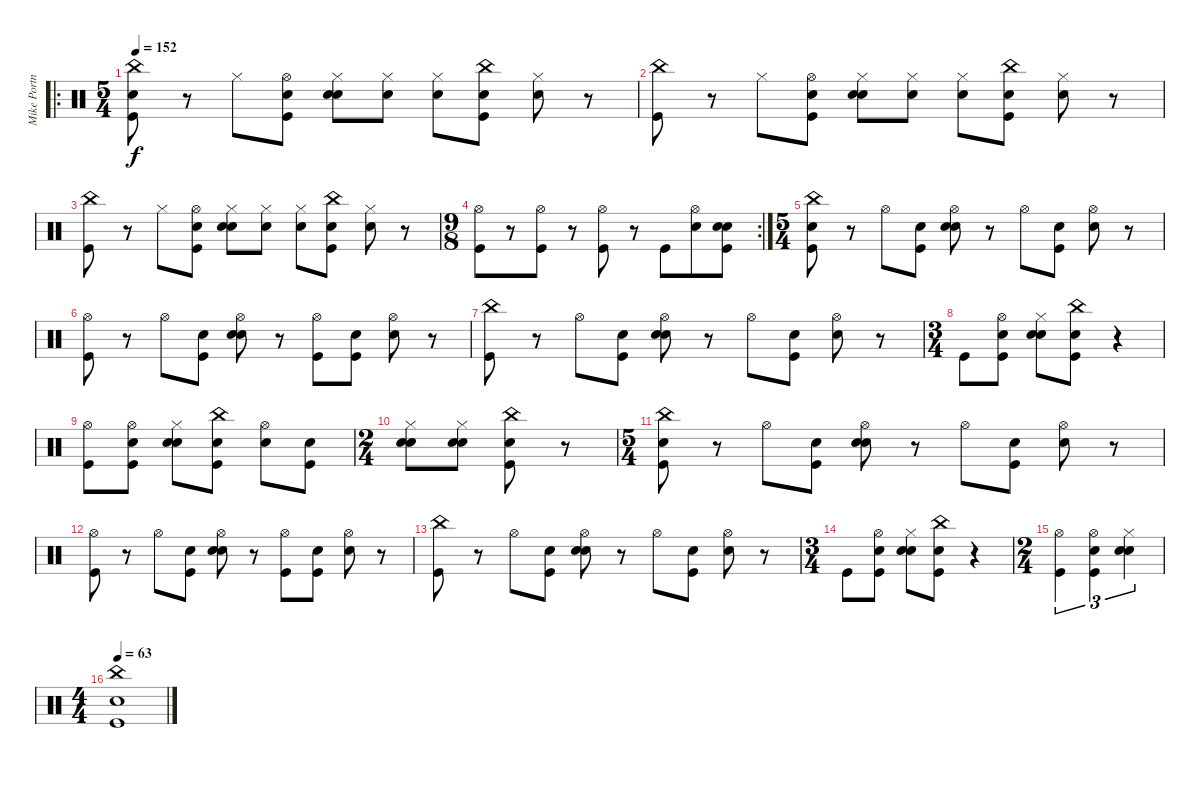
\track ("Mike Portnoy - Drum" "Mike Portn") {instrument percussion}
\staff {score}
\articulation defaults
\ro
\ts (5 4)
\tempo 152
\clef neutral
\ks c
("Snare (hit)" "Kick (hit)" "China (hit)").8{dy f} r.8 "Hi-Hat (closed)".8 ("Snare (hit)" "Kick (hit)" "Hi-Hat (open)").8 ("Snare (hit)" "Snare (hit) 2" "Hi-Hat (closed)").8 ("Snare (hit)" "Hi-Hat (closed)").8 ("Snare (hit)" "Hi-Hat (closed)").8 ("Snare (hit)" "Kick (hit)" "China (hit)").8 ("Snare (hit)" "Hi-Hat (closed)").8 r.8 |
("Kick (hit)" "China (hit)").8 r.8 "Hi-Hat (closed)".8 ("Snare (hit)" "Kick (hit)" "Hi-Hat (open)").8 ("Snare (hit)" "Snare (hit) 2" "Hi-Hat (closed)").8 ("Snare (hit)" "Hi-Hat (closed)").8 ("Snare (hit)" "Hi-Hat (closed)").8 ("Snare (hit)" "Kick (hit)" "China (hit)").8 ("Snare (hit)" "Hi-Hat (closed)").8 r.8 |
("Kick (hit)" "China (hit)").8 r.8 "Hi-Hat (closed)".8 ("Snare (hit)" "Kick (hit)" "Hi-Hat (open)").8 ("Snare (hit)" "Snare (hit) 2" "Hi-Hat (closed)").8 ("Snare (hit)" "Hi-Hat (closed)").8 ("Snare (hit)" "Hi-Hat (closed)").8 ("Snare (hit)" "Kick (hit)" "China (hit)").8 ("Snare (hit)" "Hi-Hat (closed)").8 r.8 |
\rc 2
\ts (9 8)
("Kick (hit)" "Hi-Hat (open)").8 r.8 ("Kick (hit)" "Hi-Hat (open)").8 r.8 ("Kick (hit)" "Hi-Hat (open)").8 r.8 "Kick (hit)".8 ("Snare (hit)" "Hi-Hat (open)").8 ("Snare (hit)" "Kick (hit)" "Snare (hit) 2").8 |
\ts (5 4)
("Snare (hit)" "Kick (hit)" "China (hit)").8 r.8 "Hi-Hat (open)".8 ("Snare (hit)" "Kick (hit)").8 ("Snare (hit)" "Snare (hit) 2" "Hi-Hat (open)").8 r.8 "Hi-Hat (open)".8 ("Snare (hit)" "Kick (hit)").8 ("Snare (hit)" "Hi-Hat (open)").8 r.8 |
("Kick (hit)" "Hi-Hat (open)").8 r.8 "Hi-Hat (open)".8 ("Snare (hit)" "Kick (hit)").8 ("Snare (hit)" "Snare (hit) 2" "Hi-Hat (open)").8 r.8 ("Kick (hit)" "Hi-Hat (open)").8 ("Snare (hit)" "Kick (hit)").8 ("Snare (hit)" "Hi-Hat (open)").8 r.8 |
("Kick (hit)" "China (hit)").8 r.8 "Hi-Hat (open)".8 ("Snare (hit)" "Kick (hit)").8 ("Snare (hit)" "Snare (hit) 2" "Hi-Hat (open)").8 r.8 "Hi-Hat (open)".8 ("Snare (hit)" "Kick (hit)").8 ("Snare (hit)" "Hi-Hat (open)").8 r.8 |
\ts (3 4)
"Kick (hit)".8 ("Snare (hit)" "Kick (hit)" "Hi-Hat (open)").8 ("Snare (hit)" "Snare (hit) 2" "Hi-Hat (closed)").8 ("Snare (hit)" "Kick (hit)" "China (hit)").8 r.4 |
("Kick (hit)" "Hi-Hat (open)").8 ("Snare (hit)" "Kick (hit)" "Hi-Hat (open)").8 ("Snare (hit)" "Snare (hit) 2" "Hi-Hat (closed)").8 ("Snare (hit)" "Kick (hit)" "China (hit)").8 ("Snare (hit)" "Hi-Hat (open)").8 ("Snare (hit)" "Kick (hit)").8 |
\ts (2 4)
("Snare (hit)" "Snare (hit) 2" "Hi-Hat (closed)").8 ("Snare (hit)" "Snare (hit) 2" "Hi-Hat (closed)").8 ("Snare (hit)" "Kick (hit)" "China (hit)").8 r.8 |
\ts (5 4)
("Snare (hit)" "Kick (hit)" "China (hit)").8 r.8 "Hi-Hat (open)".8 ("Snare (hit)" "Kick (hit)").8 ("Snare (hit)" "Snare (hit) 2" "Hi-Hat (open)").8 r.8 "Hi-Hat (open)".8 ("Snare (hit)" "Kick (hit)").8 ("Snare (hit)" "Hi-Hat (open)").8 r.8 |
("Kick (hit)" "Hi-Hat (open)").8 r.8 "Hi-Hat (open)".8 ("Snare (hit)" "Kick (hit)").8 ("Snare (hit)" "Snare (hit) 2" "Hi-Hat (open)").8 r.8 ("Kick (hit)" "Hi-Hat (open)").8 ("Snare (hit)" "Kick (hit)").8 ("Snare (hit)" "Hi-Hat (open)").8 r.8 |
("Kick (hit)" "China (hit)").8 r.8 "Hi-Hat (open)".8 ("Snare (hit)" "Kick (hit)").8 ("Snare (hit)" "Snare (hit) 2" "Hi-Hat (open)").8 r.8 "Hi-Hat (open)".8 ("Snare (hit)" "Kick (hit)").8 ("Snare (hit)" "Hi-Hat (open)").8 r.8 |
\ts (3 4)
"Kick (hit)".8 ("Snare (hit)" "Kick (hit)" "Hi-Hat (open)").8 ("Snare (hit)" "Snare (hit) 2" "Hi-Hat (closed)").8 ("Snare (hit)" "Kick (hit)" "China (hit)").8 r.4 |
\ts (2 4)
("Kick (hit)" "Hi-Hat (open)").4{tu (3 2)} ("Snare (hit)" "Kick (hit)" "Hi-Hat (open)").4{tu (3 2)} ("Snare (hit)" "Snare (hit) 2" "Hi-Hat (closed)").4{tu (3 2)} |
\ts (4 4)
\tempo 63
("Snare (hit)" "Kick (hit)" "China (hit)").1
